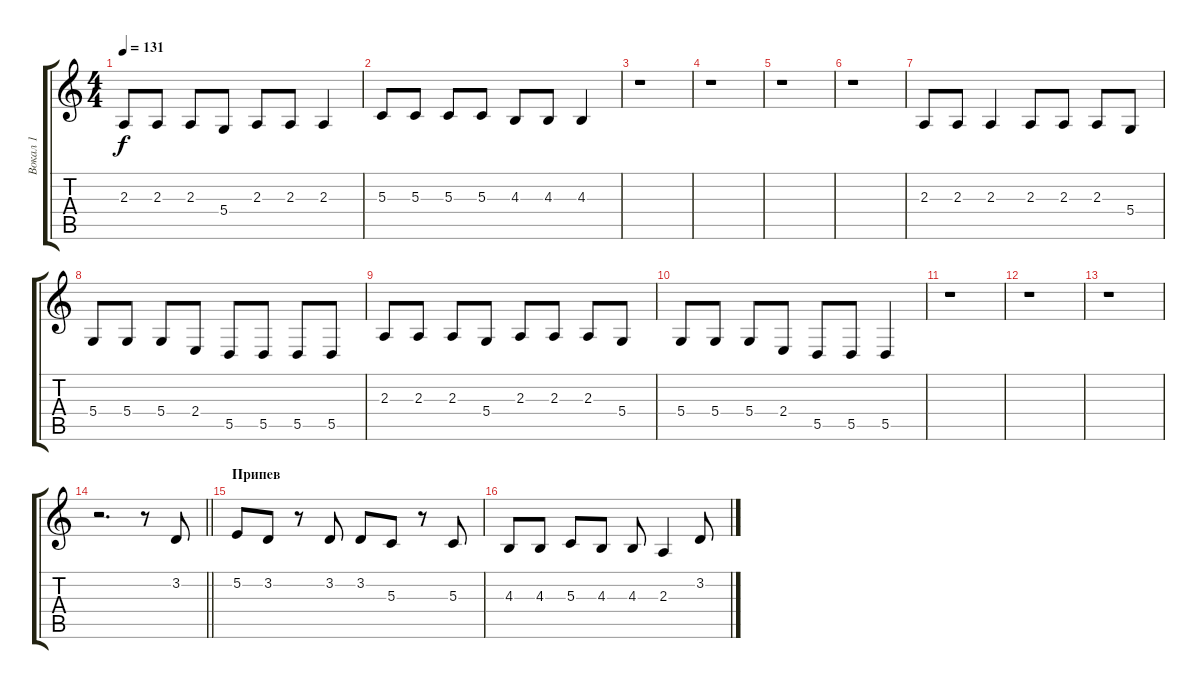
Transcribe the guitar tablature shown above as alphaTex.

\track ("Вокал 1" "Вокал 1") {instrument tenorsax}
\staff {score tabs}
\tuning (E4 B3 G3 D3 A2 E2) {hide}
\ts (4 4)
\tempo 131
\clef g2
\ks c
2.3.8{dy f} 2.3.8 2.3.8 5.4.8 2.3.8 2.3.8 2.3.4 |
5.3.8 5.3.8 5.3.8 5.3.8 4.3.8 4.3.8 4.3.4 |
r.1 |
r.1 |
r.1 |
r.1 |
2.3.8 2.3.8 2.3.4 2.3.8 2.3.8 2.3.8 5.4.8 |
5.4.8 5.4.8 5.4.8 2.4.8 5.5.8 5.5.8 5.5.8 5.5.8 |
2.3.8 2.3.8 2.3.8 5.4.8 2.3.8 2.3.8 2.3.8 5.4.8 |
5.4.8 5.4.8 5.4.8 2.4.8 5.5.8 5.5.8 5.5.4 |
r.1 |
r.1 |
r.1 |
\barLineRight lightlight
r.2{d} r.8 3.2.8 |
\section ("" "Припев")
5.2.8 3.2.8 r.8 3.2.8 3.2.8 5.3.8 r.8 5.3.8 |
4.3.8 4.3.8 5.3.8 4.3.8 4.3.8 2.3.4 3.2.8
